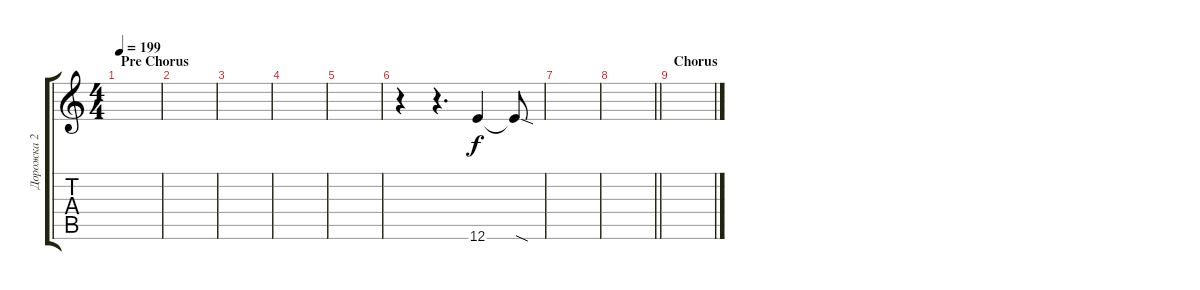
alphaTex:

\track ("Дорожка 2" "Дорожка 2") {instrument distortionguitar}
\staff {score tabs}
\tuning (E4 B3 G3 D3 A2 E2) {hide}
\ts (4 4)
\section ("" "Pre Chorus")
\tempo 199
\clef g2
\ks c
|
|
|
|
|
r.4 r.4{d} 12.6.4 12.6{sod t}.8 |
|
\barLineRight lightlight
|
\section ("" "Chorus")
